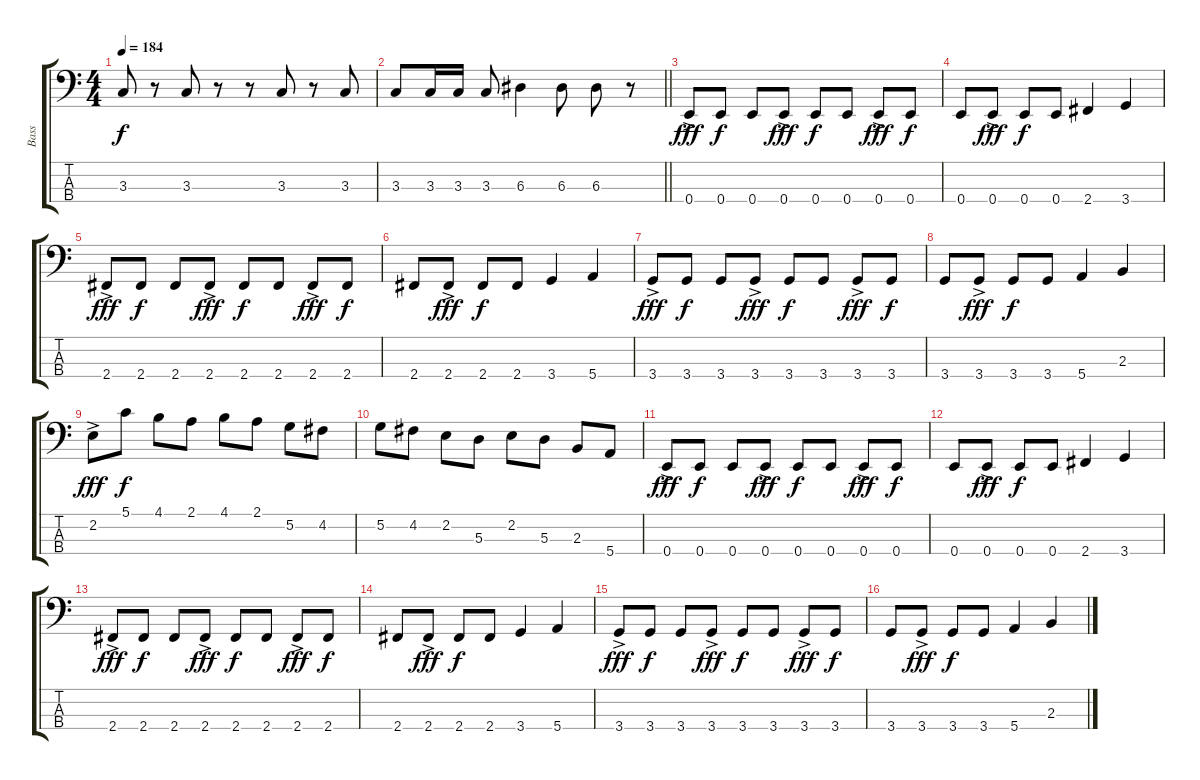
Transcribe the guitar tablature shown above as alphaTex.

\track ("Bass" "Bass") {instrument electricbasspick}
\staff {score tabs}
\tuning (G2 D2 A1 E1) {hide}
\ts (4 4)
\tempo 184
\clef f4
\ks c
3.3.8{dy f} r.8 3.3.8 r.8 r.8 3.3.8 r.8 3.3.8 |
\barLineRight lightlight
3.3.8 3.3.16 3.3.16 3.3.8 6.3.4 6.3.8 6.3.8 r.8 |
0.4{ac}.8{dy fff} 0.4.8{dy f} 0.4.8 0.4{ac}.8{dy fff} 0.4.8{dy f} 0.4.8 0.4{ac}.8{dy fff} 0.4.8{dy f} |
0.4.8 0.4{ac}.8{dy fff} 0.4.8{dy f} 0.4.8 2.4.4 3.4.4 |
2.4{ac}.8{dy fff} 2.4.8{dy f} 2.4.8 2.4{ac}.8{dy fff} 2.4.8{dy f} 2.4.8 2.4{ac}.8{dy fff} 2.4.8{dy f} |
2.4.8 2.4{ac}.8{dy fff} 2.4.8{dy f} 2.4.8 3.4.4 5.4.4 |
3.4{ac}.8{dy fff} 3.4.8{dy f} 3.4.8 3.4{ac}.8{dy fff} 3.4.8{dy f} 3.4.8 3.4{ac}.8{dy fff} 3.4.8{dy f} |
3.4.8 3.4{ac}.8{dy fff} 3.4.8{dy f} 3.4.8 5.4.4 2.3.4 |
2.2{ac}.8{dy fff} 5.1.8{dy f} 4.1.8 2.1.8 4.1.8 2.1.8 5.2.8 4.2.8 |
5.2.8 4.2.8 2.2.8 5.3.8 2.2.8 5.3.8 2.3.8 5.4.8 |
0.4{ac}.8{dy fff} 0.4.8{dy f} 0.4.8 0.4{ac}.8{dy fff} 0.4.8{dy f} 0.4.8 0.4{ac}.8{dy fff} 0.4.8{dy f} |
0.4.8 0.4{ac}.8{dy fff} 0.4.8{dy f} 0.4.8 2.4.4 3.4.4 |
2.4{ac}.8{dy fff} 2.4.8{dy f} 2.4.8 2.4{ac}.8{dy fff} 2.4.8{dy f} 2.4.8 2.4{ac}.8{dy fff} 2.4.8{dy f} |
2.4.8 2.4{ac}.8{dy fff} 2.4.8{dy f} 2.4.8 3.4.4 5.4.4 |
3.4{ac}.8{dy fff} 3.4.8{dy f} 3.4.8 3.4{ac}.8{dy fff} 3.4.8{dy f} 3.4.8 3.4{ac}.8{dy fff} 3.4.8{dy f} |
3.4.8 3.4{ac}.8{dy fff} 3.4.8{dy f} 3.4.8 5.4.4 2.3.4
